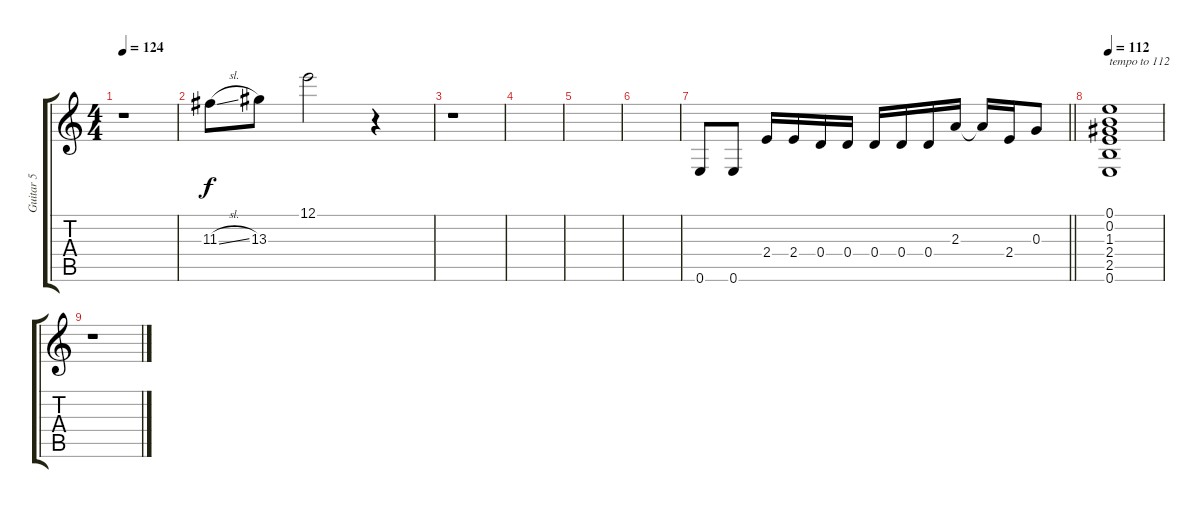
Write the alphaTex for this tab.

\track ("Guitar 5" "Guitar 5") {instrument distortionguitar}
\staff {score tabs}
\tuning (E4 B3 G3 D3 A2 E2) {hide}
\ts (4 4)
\tempo 124
\clef g2
\ks c
r.1{dy f} |
11.3{sl}.8 13.3.8 12.1.2 r.4 |
r.1 |
|
|
|
\barLineRight lightlight
0.6.8 0.6.8 2.4.16 2.4.16 0.4.16 0.4.16 0.4.16 0.4.16 0.4.16 2.3.16 2.3{t}.16 2.4.16 0.3.8 |
\tempo 112
(0.1 0.2 1.3 2.4 2.5 0.6).1{txt "tempo to 112"} |
r.1
